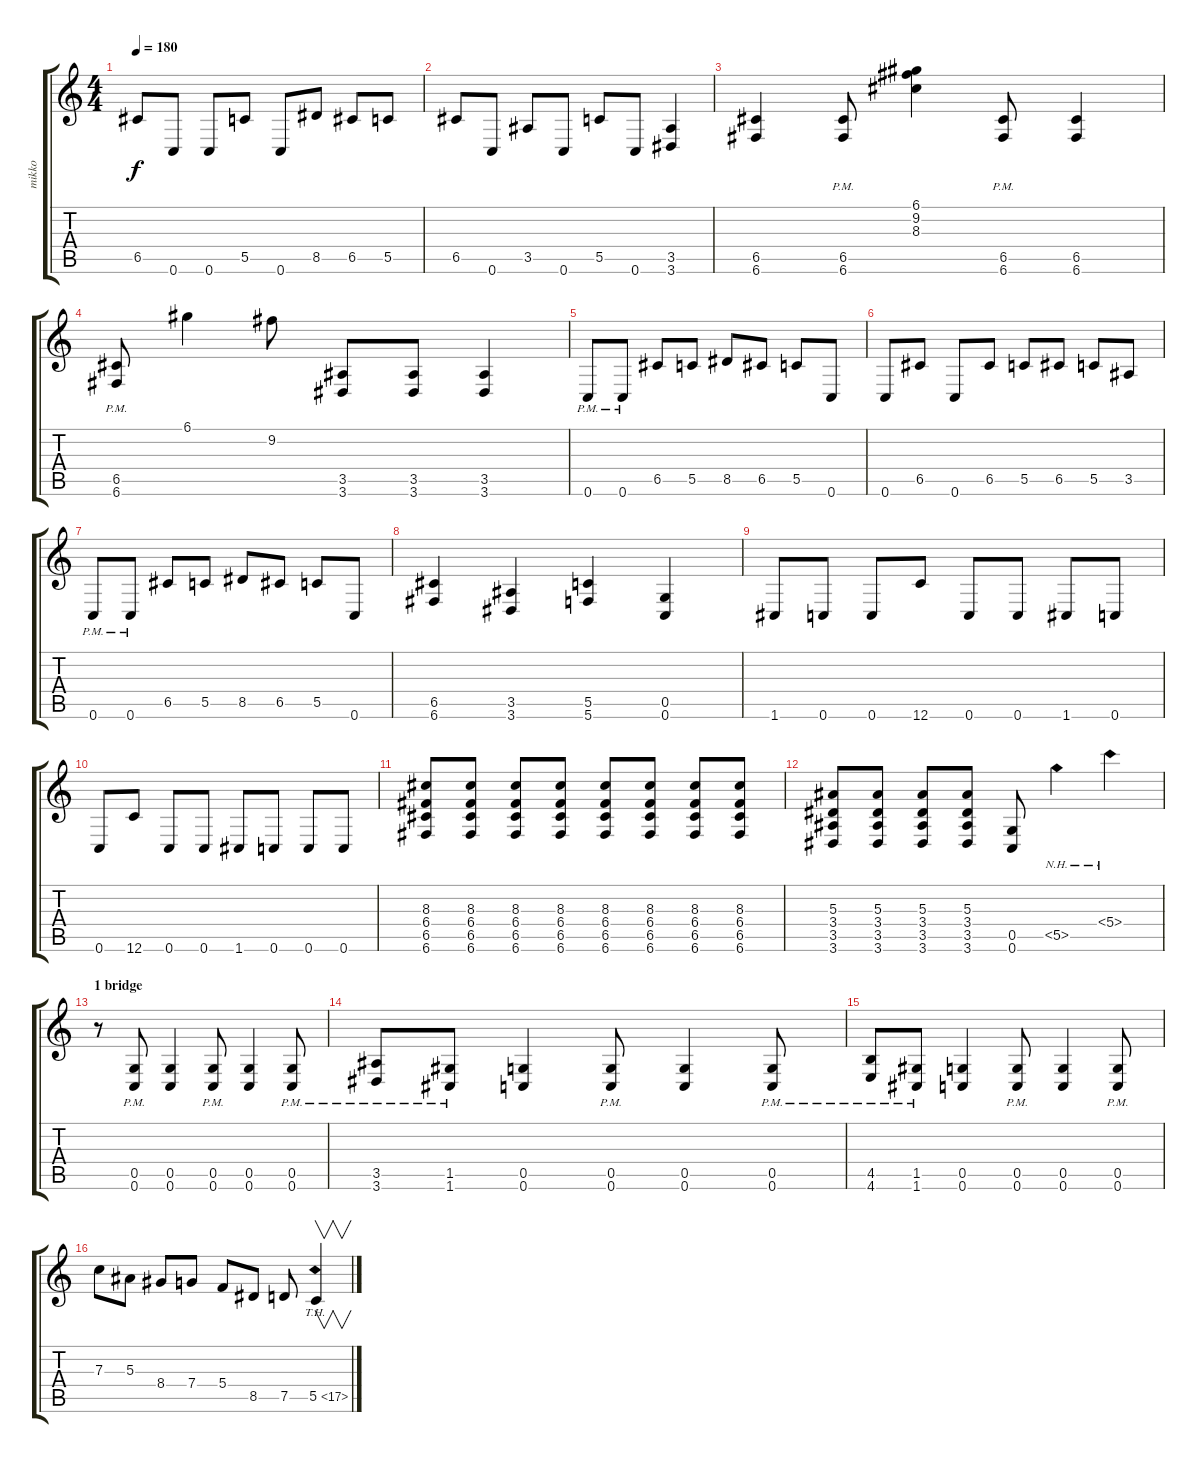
\track ("mikko" "mikko") {instrument distortionguitar}
\staff {score tabs}
\tuning (D4 A3 F3 C3 G2 C2) {hide}
\ts (4 4)
\tempo 180
\clef g2
\ks c
6.5.8{dy f} 0.6.8 0.6.8 5.5.8 0.6.8 8.5.8 6.5.8 5.5.8 |
6.5.8 0.6.8 3.5.8 0.6.8 5.5.8 0.6.8 (3.5 3.6).4 |
(6.5 6.6).4 (6.5 6.6{pm}).8 (6.1 9.2 8.3).4 (6.5 6.6{pm}).8 (6.5 6.6).4 |
(6.5 6.6{pm}).8 6.1.4 9.2.8 (3.5 3.6).8 (3.5 3.6).8 (3.5 3.6).4 |
0.6{pm}.8 0.6{pm}.8 6.5.8 5.5.8 8.5.8 6.5.8 5.5.8 0.6.8 |
0.6.8 6.5.8 0.6.8 6.5.8 5.5.8 6.5.8 5.5.8 3.5.8 |
0.6{pm}.8 0.6{pm}.8 6.5.8 5.5.8 8.5.8 6.5.8 5.5.8 0.6.8 |
(6.5 6.6).4 (3.5 3.6).4 (5.5 5.6).4 (0.5 0.6).4 |
1.6.8 0.6.8 0.6.8 12.6.8 0.6.8 0.6.8 1.6.8 0.6.8 |
0.6.8 12.6.8 0.6.8 0.6.8 1.6.8 0.6.8 0.6.8 0.6.8 |
(8.3 6.4 6.5 6.6).8 (8.3 6.4 6.5 6.6).8 (8.3 6.4 6.5 6.6).8 (8.3 6.4 6.5 6.6).8 (8.3 6.4 6.5 6.6).8 (8.3 6.4 6.5 6.6).8 (8.3 6.4 6.5 6.6).8 (8.3 6.4 6.5 6.6).8 |
(5.3 3.4 3.5 3.6).8 (5.3 3.4 3.5 3.6).8 (5.3 3.4 3.5 3.6).8 (5.3 3.4 3.5 3.6).8 (0.5 0.6).8 5.5{nh}.4 5.4{nh}.4 |
\section ("" "1 bridge")
r.8 (0.5 0.6{pm}).8 (0.5 0.6).4 (0.5 0.6{pm}).8 (0.5 0.6).4 (0.5 0.6{pm}).8 |
(3.5 3.6{pm}).8 (1.5 1.6{pm}).8 (0.5 0.6).4 (0.5 0.6{pm}).8 (0.5 0.6).4 (0.5 0.6{pm}).8 |
(4.5 4.6{pm}).8 (1.5 1.6{pm}).8 (0.5 0.6).4 (0.5 0.6{pm}).8 (0.5 0.6).4 (0.5 0.6{pm}).8 |
7.3.8 5.3.8 8.4.8 7.4.8 5.4.8 8.5.8 7.5.8 5.5{th 12}.4{v}
